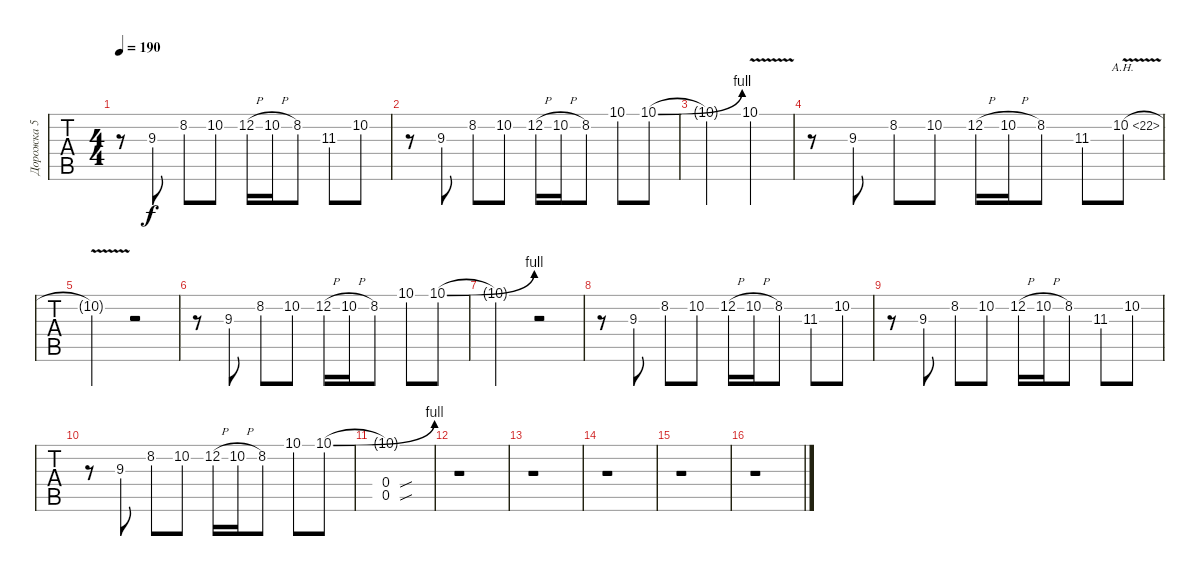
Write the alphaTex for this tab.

\track ("Дорожка 5" "Дорожка 5") {instrument overdrivenguitar}
\staff {tabs}
\tuning (E4 B3 G3 D3 A2 E2) {hide}
\ts (4 4)
\tempo 190
\clef g2
\ks c
r.8{dy f} 9.3.8 8.2.8 10.2.8 12.2{h}.16 10.2{h}.16 8.2.8 11.3.8 10.2.8 |
r.8 9.3.8 8.2.8 10.2.8 12.2{h}.16 10.2{h}.16 8.2.8 10.1.8 10.1{be (bend 0 0 60 4)}.8 |
10.1{t}.2 10.1{v}.2 |
r.8 9.3.8 8.2.8 10.2.8 12.2{h}.16 10.2{h}.16 8.2.8 11.3.8 10.2{ah 12 v}.8 |
10.2{t}.2 r.2 |
r.8 9.3.8 8.2.8 10.2.8 12.2{h}.16 10.2{h}.16 8.2.8 10.1.8 10.1{be (bend 0 0 60 4)}.8 |
10.1{t}.2 r.2 |
r.8 9.3.8 8.2.8 10.2.8 12.2{h}.16 10.2{h}.16 8.2.8 11.3.8 10.2.8 |
r.8 9.3.8 8.2.8 10.2.8 12.2{h}.16 10.2{h}.16 8.2.8 11.3.8 10.2.8 |
r.8 9.3.8 8.2.8 10.2.8 12.2{h}.16 10.2{h}.16 8.2.8 10.1.8 10.1{be (bend 0 0 60 4)}.8 |
(10.1{t} 0.4{sou} 0.5{sou}).1 |
r.1 |
r.1 |
r.1 |
r.1 |
r.1
